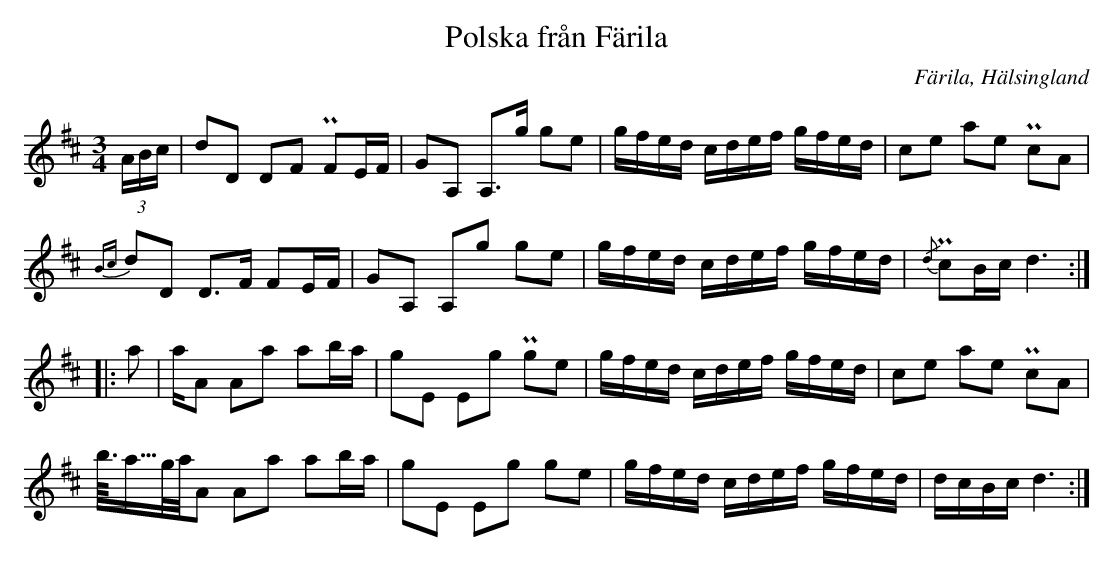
X:1
T:Polska från Färila
O:Färila, Hälsingland
M:3/4
L:1/16
U:t=turn
K:D
(3ABc | d2D2 D2F2 PF2EF | G2A,2 A,2>g2 g2e2 | gfed cdef gfed | c2e2 a2e2 Pc2A2 |
{Bc}d2D2 D2>F2 F2EF | G2A,2 A,2g2 g2e2 | gfed cdef gfed | {/d}Pc2Bc d6 ::
a2 | aA2 A2a2 a2ba | g2E2 E2g2 Pg2e2 | gfed cdef gfed | c2e2 a2e2 Pc2A2 |
b3/8a5/8g4/8a4/8A2 A2a2 a2ba | g2E2 E2g2 g2e2 | gfed cdef gfed | dcBc d6 :|
